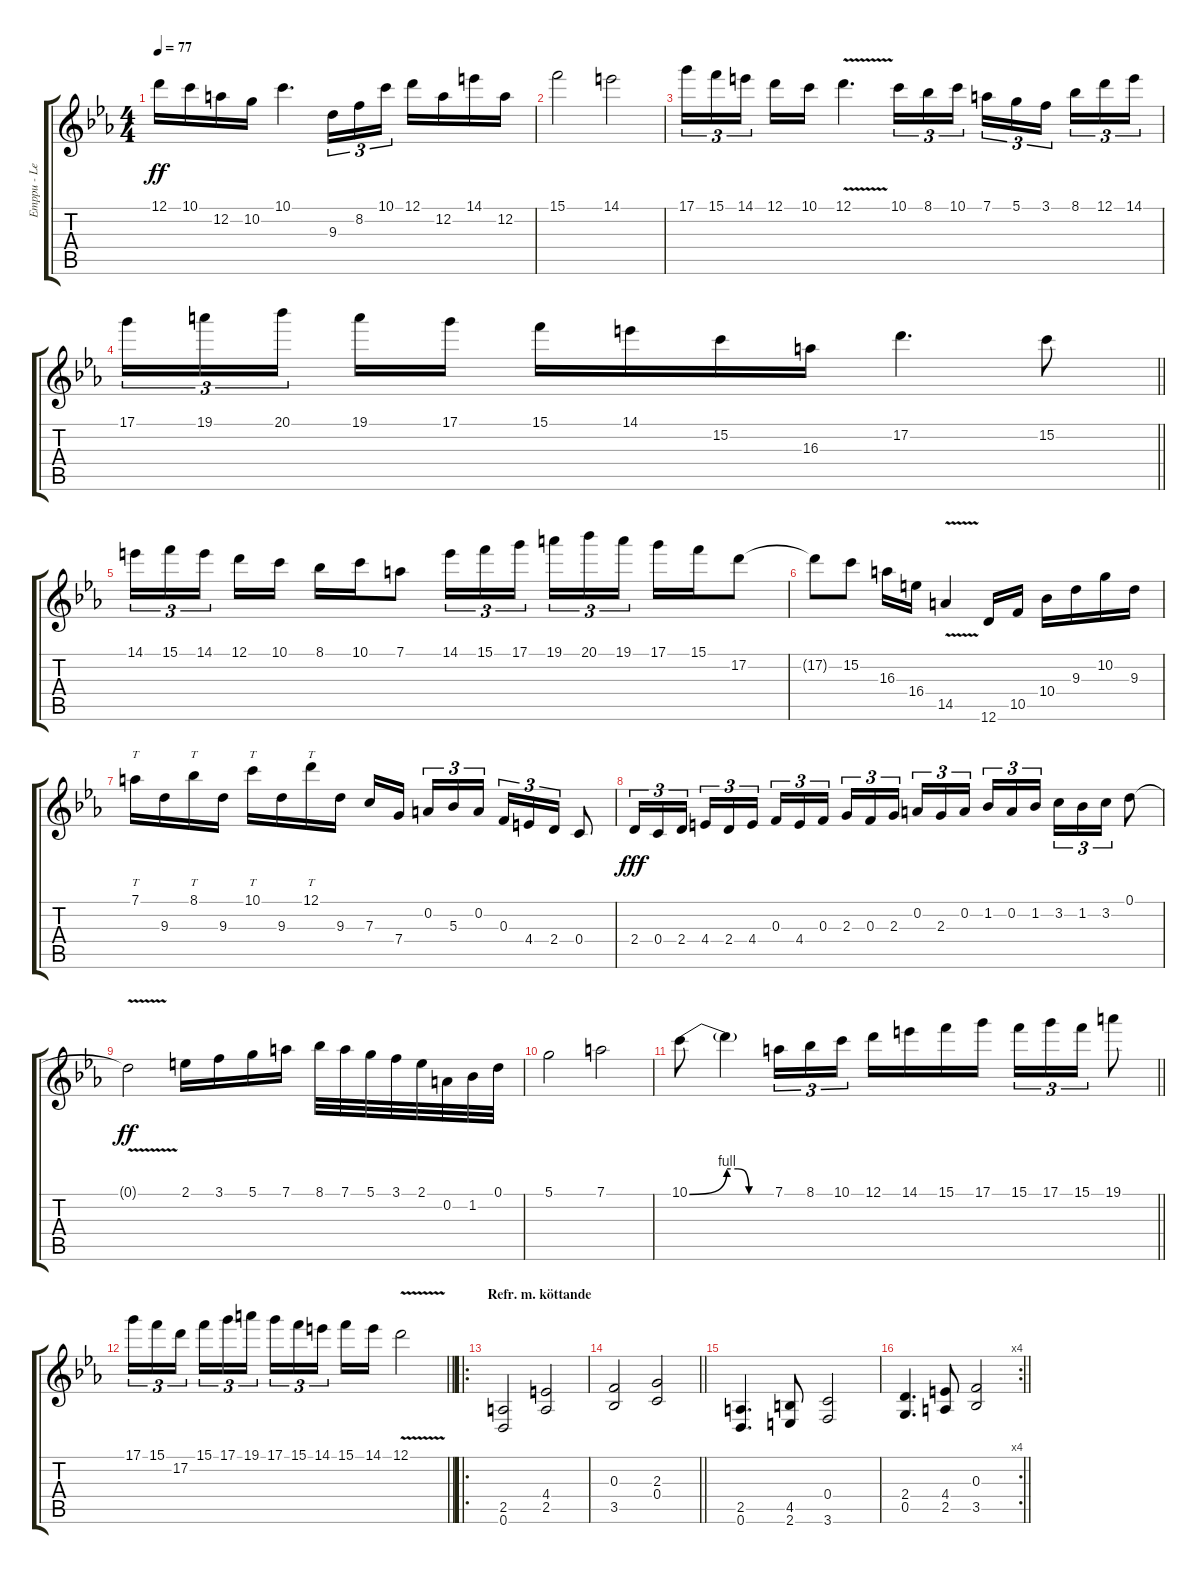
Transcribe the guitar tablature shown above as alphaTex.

\track ("Emppu - Lead and Rythm guitar" "Emppu - Le") {instrument distortionguitar}
\staff {score tabs}
\tuning (D4 A3 F3 C3 G2 D2) {hide}
\ts (4 4)
\tempo 77
\clef g2
\ks cminor
12.1.16{dy ff} 10.1.16 12.2.16 10.2.16 10.1.4{d} 9.3.16{tu (3 2)} 8.2.16{tu (3 2)} 10.1.16{tu (3 2)} 12.1.16 12.2.16 14.1.16 12.2.16 |
15.1.2 14.1.2 |
17.1.16{tu (3 2)} 15.1.16{tu (3 2)} 14.1.16{tu (3 2) beam splitsecondary} 12.1.16 10.1.16 12.1{v}.4{d} 10.1.16{tu (3 2)} 8.1.16{tu (3 2)} 10.1.16{tu (3 2)} 7.1.16{tu (3 2)} 5.1.16{tu (3 2)} 3.1.16{tu (3 2) beam splitsecondary} 8.1.16{tu (3 2)} 12.1.16{tu (3 2)} 14.1.16{tu (3 2)} |
\barLineRight lightlight
17.1.16{tu (3 2)} 19.1.16{tu (3 2)} 20.1.16{tu (3 2) beam splitsecondary} 19.1.16 17.1.16 15.1.16 14.1.16 15.2.16 16.3.16 17.2.4{d} 15.2.8 |
14.1.16{tu (3 2)} 15.1.16{tu (3 2)} 14.1.16{tu (3 2) beam splitsecondary} 12.1.16 10.1.16 8.1.16 10.1.16 7.1.8 14.1.16{tu (3 2)} 15.1.16{tu (3 2)} 17.1.16{tu (3 2) beam splitsecondary} 19.1.16{tu (3 2)} 20.1.16{tu (3 2)} 19.1.16{tu (3 2)} 17.1.16 15.1.16 17.2.8 |
17.2{t}.8 15.2.8 16.3.16 16.4.16 14.5{v}.4 12.6.16 10.5.16 10.4.16 9.3.16 10.2.16 9.3.16 |
7.1.16{tt} 9.3.16 8.1.16{tt} 9.3.16 10.1.16{tt} 9.3.16 12.1.16{tt} 9.3.16 7.3.16 7.4.16{beam splitsecondary} 0.2.16{tu (3 2)} 5.3.16{tu (3 2)} 0.2.16{tu (3 2)} 0.3.16{tu (3 2)} 4.4.16{tu (3 2)} 2.4.16{tu (3 2)} 0.4.8 |
2.4.16{tu (3 2) dy fff} 0.4.16{tu (3 2)} 2.4.16{tu (3 2) beam splitsecondary} 4.4.16{tu (3 2)} 2.4.16{tu (3 2)} 4.4.16{tu (3 2)} 0.3.16{tu (3 2)} 4.4.16{tu (3 2)} 0.3.16{tu (3 2) beam splitsecondary} 2.3.16{tu (3 2)} 0.3.16{tu (3 2)} 2.3.16{tu (3 2)} 0.2.16{tu (3 2)} 2.3.16{tu (3 2)} 0.2.16{tu (3 2) beam splitsecondary} 1.2.16{tu (3 2)} 0.2.16{tu (3 2)} 1.2.16{tu (3 2)} 3.2.16{tu (3 2)} 1.2.16{tu (3 2)} 3.2.16{tu (3 2)} 0.1.8 |
0.1{v t}.2{dy ff} 2.1.16 3.1.16 5.1.16 7.1.16 8.1.32 7.1.32 5.1.32 3.1.32 2.1.32 0.2.32 1.2.32 0.1.32 |
5.1.2 7.1.2 |
\barLineRight lightlight
10.1{be (bend 0 0 60 4)}.8 10.1{be (custom 0 4 15 4 30 0 60 0) t}.4 7.1.16{tu (3 2)} 8.1.16{tu (3 2)} 10.1.16{tu (3 2)} 12.1.16 14.1.16 15.1.16 17.1.16 15.1.16{tu (3 2)} 17.1.16{tu (3 2)} 15.1.16{tu (3 2)} 19.1.8 |
\barLineRight lightlight
17.1.16{tu (3 2)} 15.1.16{tu (3 2)} 17.2.16{tu (3 2) beam splitsecondary} 15.1.16{tu (3 2)} 17.1.16{tu (3 2)} 19.1.16{tu (3 2)} 17.1.16{tu (3 2)} 15.1.16{tu (3 2)} 14.1.16{tu (3 2) beam splitsecondary} 15.1.16 14.1.16 12.1{v}.2 |
\ro
\section ("" "Refr. m. köttande")
(2.5 0.6).2 (4.4 2.5).2 |
\barLineRight lightlight
(0.3 3.5).2 (2.3 0.4).2 |
(2.5 0.6).4{d} (4.5 2.6).8 (0.4 3.6).2 |
\rc 4
\barLineRight lightlight
(2.4 0.5).4{d} (4.4 2.5).8 (0.3 3.5).2
